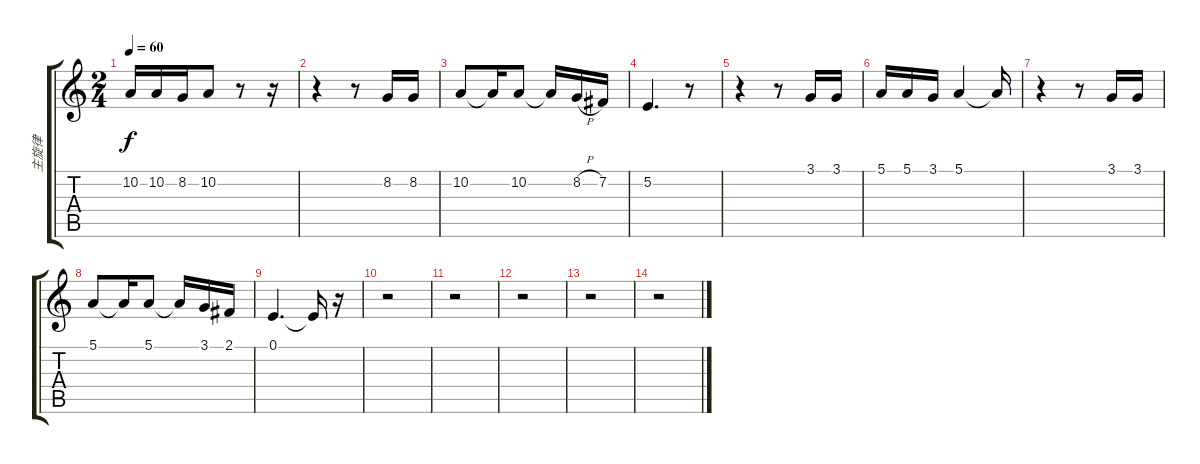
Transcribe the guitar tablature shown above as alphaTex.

\track ("主旋律" "主旋律") {instrument pad1newage}
\staff {score tabs}
\tuning (E4 B3 G3 D3 A2 E2) {hide}
\ts (2 4)
\tempo 60
\clef g2
\ks c
10.2.16{dy f} 10.2.16 8.2.16 10.2.8 r.8 r.16 |
r.4 r.8 8.2.16 8.2.16 |
10.2.8 10.2{t}.16 10.2.8 10.2{t}.16 8.2{h}.16 7.2.16 |
5.2.4{d} r.8 |
r.4 r.8 3.1.16 3.1.16 |
5.1.16 5.1.16 3.1.16 5.1.4 5.1{t}.16 |
r.4 r.8 3.1.16 3.1.16 |
5.1.8 5.1{t}.16 5.1.8 5.1{t}.16 3.1.16 2.1.16 |
0.1.4{d} 0.1{t}.16 r.16 |
r.2 |
r.2 |
r.2 |
r.2 |
r.2
